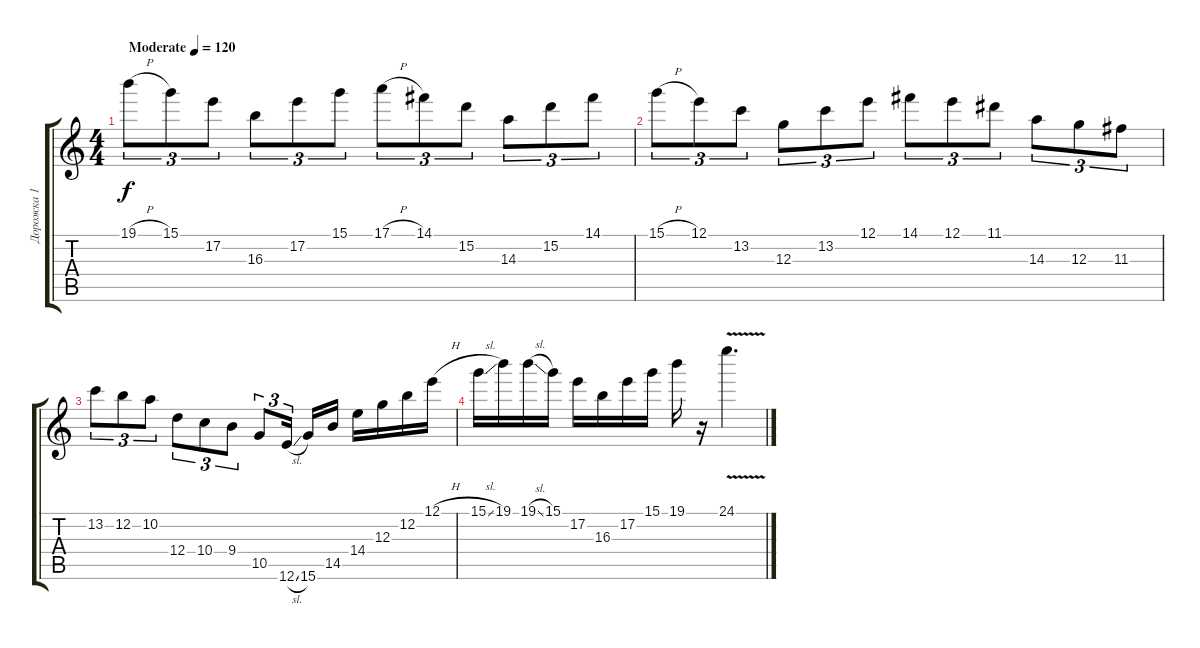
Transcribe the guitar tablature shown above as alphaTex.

\track ("Дорожка 1" "Дорожка 1") {instrument distortionguitar}
\staff {score tabs}
\tuning (E4 B3 G3 D3 A2 E2) {hide}
\ts (4 4)
\tempo (120 "Moderate")
\clef g2
\ks c
19.1{h}.8{tu (3 2) dy f instrument distortionguitar} 15.1.8{tu (3 2)} 17.2.8{tu (3 2)} 16.3.8{tu (3 2)} 17.2.8{tu (3 2)} 15.1.8{tu (3 2)} 17.1{h}.8{tu (3 2)} 14.1.8{tu (3 2)} 15.2.8{tu (3 2)} 14.3.8{tu (3 2)} 15.2.8{tu (3 2)} 14.1.8{tu (3 2)} |
15.1{h}.8{tu (3 2)} 12.1.8{tu (3 2)} 13.2.8{tu (3 2)} 12.3.8{tu (3 2)} 13.2.8{tu (3 2)} 12.1.8{tu (3 2)} 14.1.8{tu (3 2)} 12.1.8{tu (3 2)} 11.1.8{tu (3 2)} 14.3.8{tu (3 2)} 12.3.8{tu (3 2)} 11.3.8{tu (3 2)} |
13.2.8{tu (3 2)} 12.2.8{tu (3 2)} 10.2.8{tu (3 2)} 12.4.8{tu (3 2)} 10.4.8{tu (3 2)} 9.4.8{tu (3 2)} 10.5.8{tu (3 2)} 12.6{sl}.16{tu (3 2) beam splitsecondary} 15.6.16 14.5.16 14.4.16 12.3.16 12.2.16 12.1{h}.16 |
15.1{sl}.16 19.1.16 19.1{sl}.16 15.1.16 17.2.16 16.3.16 17.2.16 15.1.16 19.1.16 r.16 24.1{v}.4{d}
